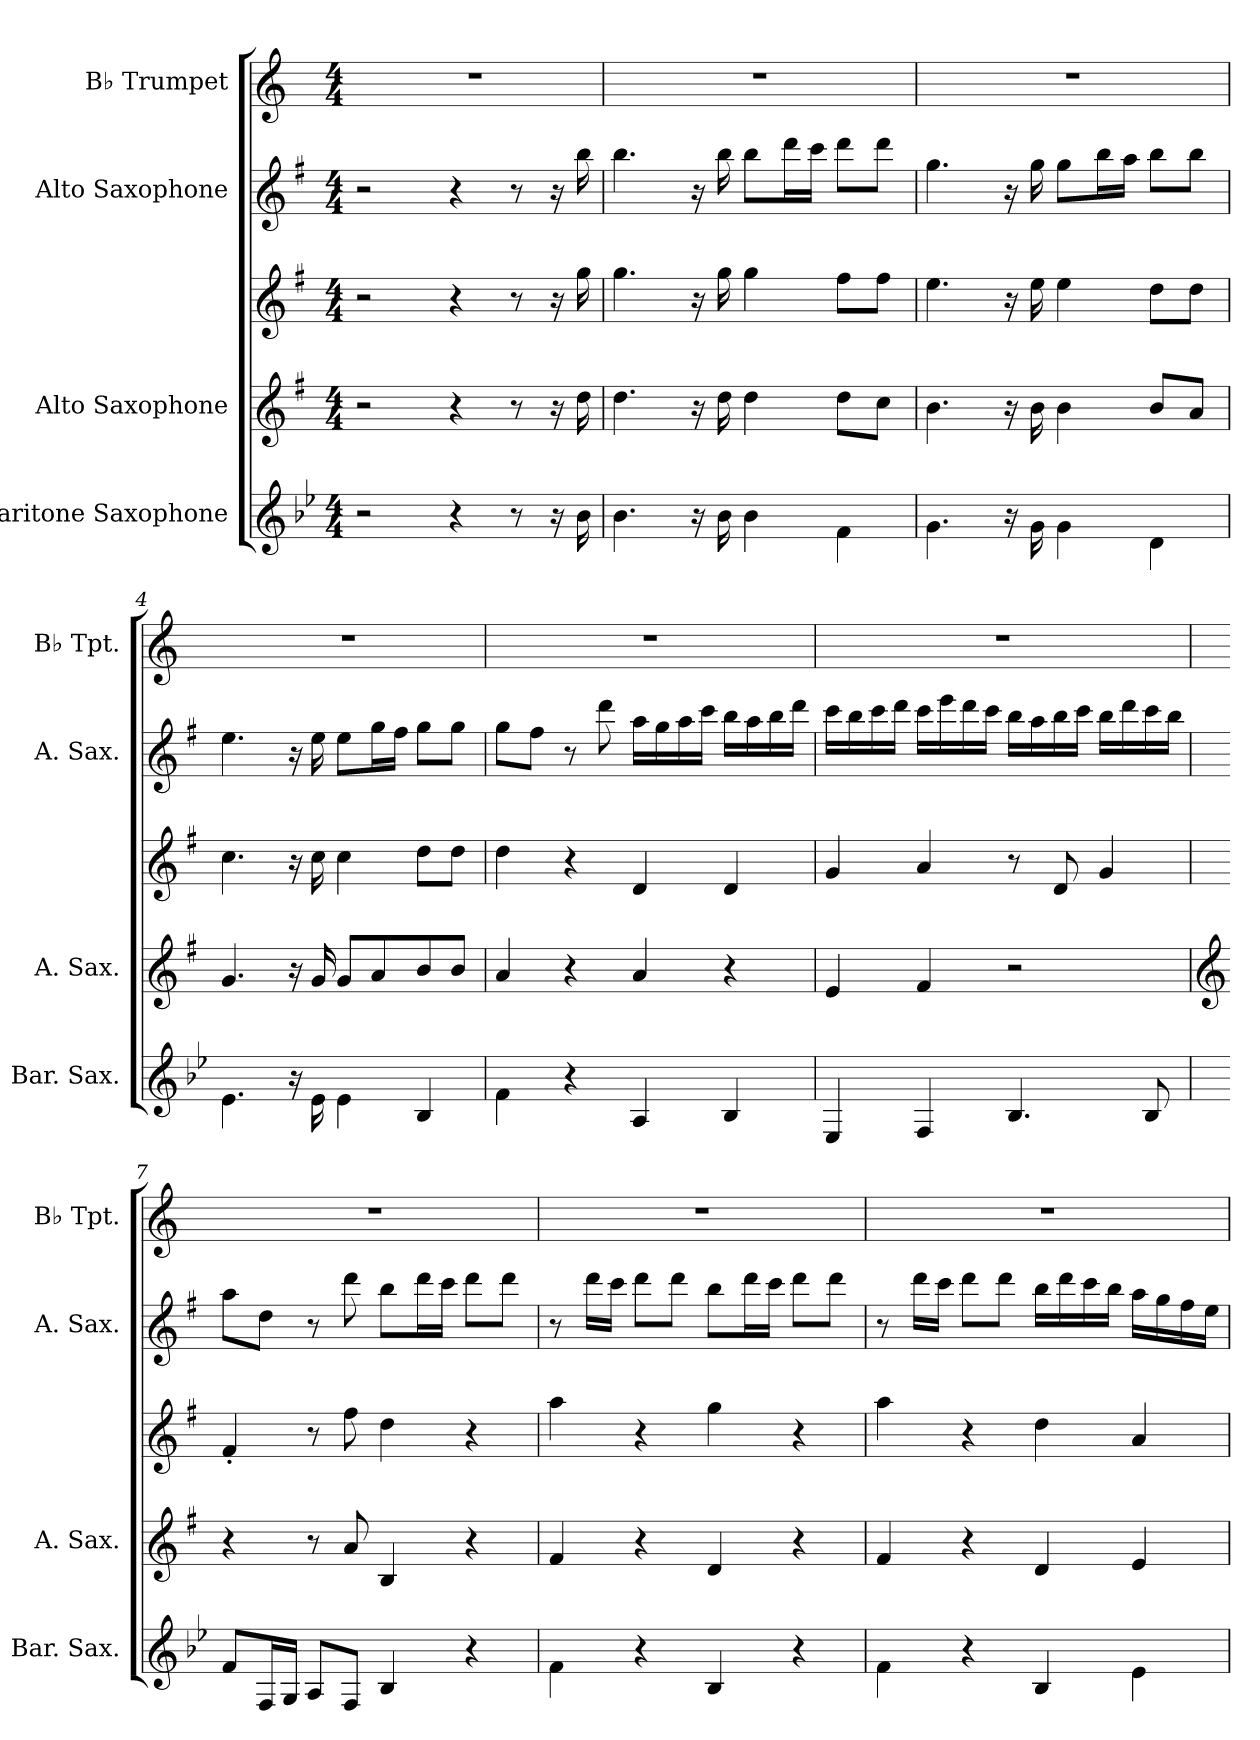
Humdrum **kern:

**kern	**kern	**kern	**kern	**kern
*part4	*part3	*part3	*part2	*part1
*staff5	*staff4	*staff3	*staff2	*staff1
*I"Baritone Saxophone	*I"Alto Saxophone	*	*I"Alto Saxophone	*I"B♭ Trumpet
*I'Bar. Sax.	*I'A. Sax.	*	*I'A. Sax.	*I'B♭ Tpt.
*clefG2	*clefG2	*clefG2	*clefG2	*clefG2
*ITrd12c21	*ITrd5c9	*ITrd5c9	*ITrd5c9	*ITrd1c2
*k[b-e-]	*k[b-e-]	*k[b-e-]	*k[b-e-]	*k[b-e-]
*M4/4	*M4/4	*M4/4	*M4/4	*M4/4
=1	=1	=1	=1	=1
*	*	*	*	*^
2r	2r	2r	2r	1r	2.ryy
4r	4r	4r	4r	.	.
*	*	*	*	*MM100	*
8r	8r	8r	8r	.	4ryy
16r	16r	16r	16r	.	.
16B-\	16f\	16b-\	16dd\	.	.
*	*	*	*	*v	*v
=2	=2	=2	=2	=2
4.B-\	4.f\	4.b-\	4.dd\	1r
16r	16r	16r	16r	.
16B-\	16f\	16b-\	16dd\	.
4B-\	4f\	4b-\	8dd\L	.
.	.	.	16ff\L	.
.	.	.	16ee-\JJ	.
4F\	8f\L	8a\L	8ff\L	.
.	8e-\J	8a\J	8ff\J	.
=3	=3	=3	=3	=3
4.G\	4.d\	4.g\	4.b-\	1r
16r	16r	16r	16r	.
16G\	16d\	16g\	16b-\	.
4G\	4d\	4g\	8b-\L	.
.	.	.	16dd\L	.
.	.	.	16cc\JJ	.
4D\	8d/L	8f\L	8dd\L	.
.	8c/J	8f\J	8dd\J	.
=4	=4	=4	=4	=4
4.E-\	4.B-/	4.e-\	4.g\	1r
16r	16r	16r	16r	.
16E-\	16B-/	16e-\	16g\	.
4E-\	8B-/L	4e-\	8g\L	.
.	8c/	.	16b-\L	.
.	.	.	16a\JJ	.
4BB-/	8d/	8f\L	8b-\L	.
.	8d/J	8f\J	8b-\J	.
!!LO:LB:g=z
=5	=5	=5	=5	=5
4F\	4c/	4f\	8b-\L	1r
.	.	.	8a\J	.
4r	4r	4r	8r	.
.	.	.	8ff\	.
4AA/	4c/	4F/	16cc\LL	.
.	.	.	16b-\	.
.	.	.	16cc\	.
.	.	.	16ee-\JJ	.
4BB-/	4r	4F/	16dd\LL	.
.	.	.	16cc\	.
.	.	.	16dd\	.
.	.	.	16ff\JJ	.
=6	=6	=6	=6	=6
4EE-/	4G/	4B-/	16ee-\LL	1r
.	.	.	16dd\	.
.	.	.	16ee-\	.
.	.	.	16ff\JJ	.
4FF/	4A/	4c/	16ee-\LL	.
.	.	.	16gg\	.
.	.	.	16ff\	.
.	.	.	16ee-\JJ	.
4.BB-/	2r	8r	16dd\LL	.
.	.	.	16cc\	.
.	.	8F/	16dd\	.
.	.	.	16ee-\JJ	.
.	.	4B-/	16dd\LL	.
.	.	.	16ff\	.
8BB-/	.	.	16ee-\	.
.	.	.	16dd\JJ	.
!!LO:PB:g=z
=7	=7	=7	=7	=7
*	*clefG2	*	*	*
8F/L	4r	4A'/	8cc\L	1r
16FF/L	.	.	8f\J	.
16GG/JJ	.	.	.	.
8AA/L	8r	8r	8r	.
8FF/J	8c/	8a\	8ff\	.
4BB-/	4D/	4f\	8dd\L	.
.	.	.	16ff\L	.
.	.	.	16ee-\JJ	.
4r	4r	4r	8ff\L	.
.	.	.	8ff\J	.
=8	=8	=8	=8	=8
4F\	4A/	4cc\	8r	1r
.	.	.	16ff\LL	.
.	.	.	16ee-\JJ	.
4r	4r	4r	8ff\L	.
.	.	.	8ff\J	.
4BB-/	4F/	4b-\	8dd\L	.
.	.	.	16ff\L	.
.	.	.	16ee-\JJ	.
4r	4r	4r	8ff\L	.
.	.	.	8ff\J	.
!!LO:LB:g=z
=9	=9	=9	=9	=9
4F\	4A/	4cc\	8r	1r
.	.	.	16ff\LL	.
.	.	.	16ee-\JJ	.
4r	4r	4r	8ff\L	.
.	.	.	8ff\J	.
4BB-/	4F/	4f\	16dd\LL	.
.	.	.	16ff\	.
.	.	.	16ee-\	.
.	.	.	16dd\JJ	.
4E-\	4G/	4c/	16cc\LL	.
.	.	.	16b-\	.
.	.	.	16a\	.
.	.	.	16g\JJ	.
=	=	=	=	=
*-	*-	*-	*-	*-
